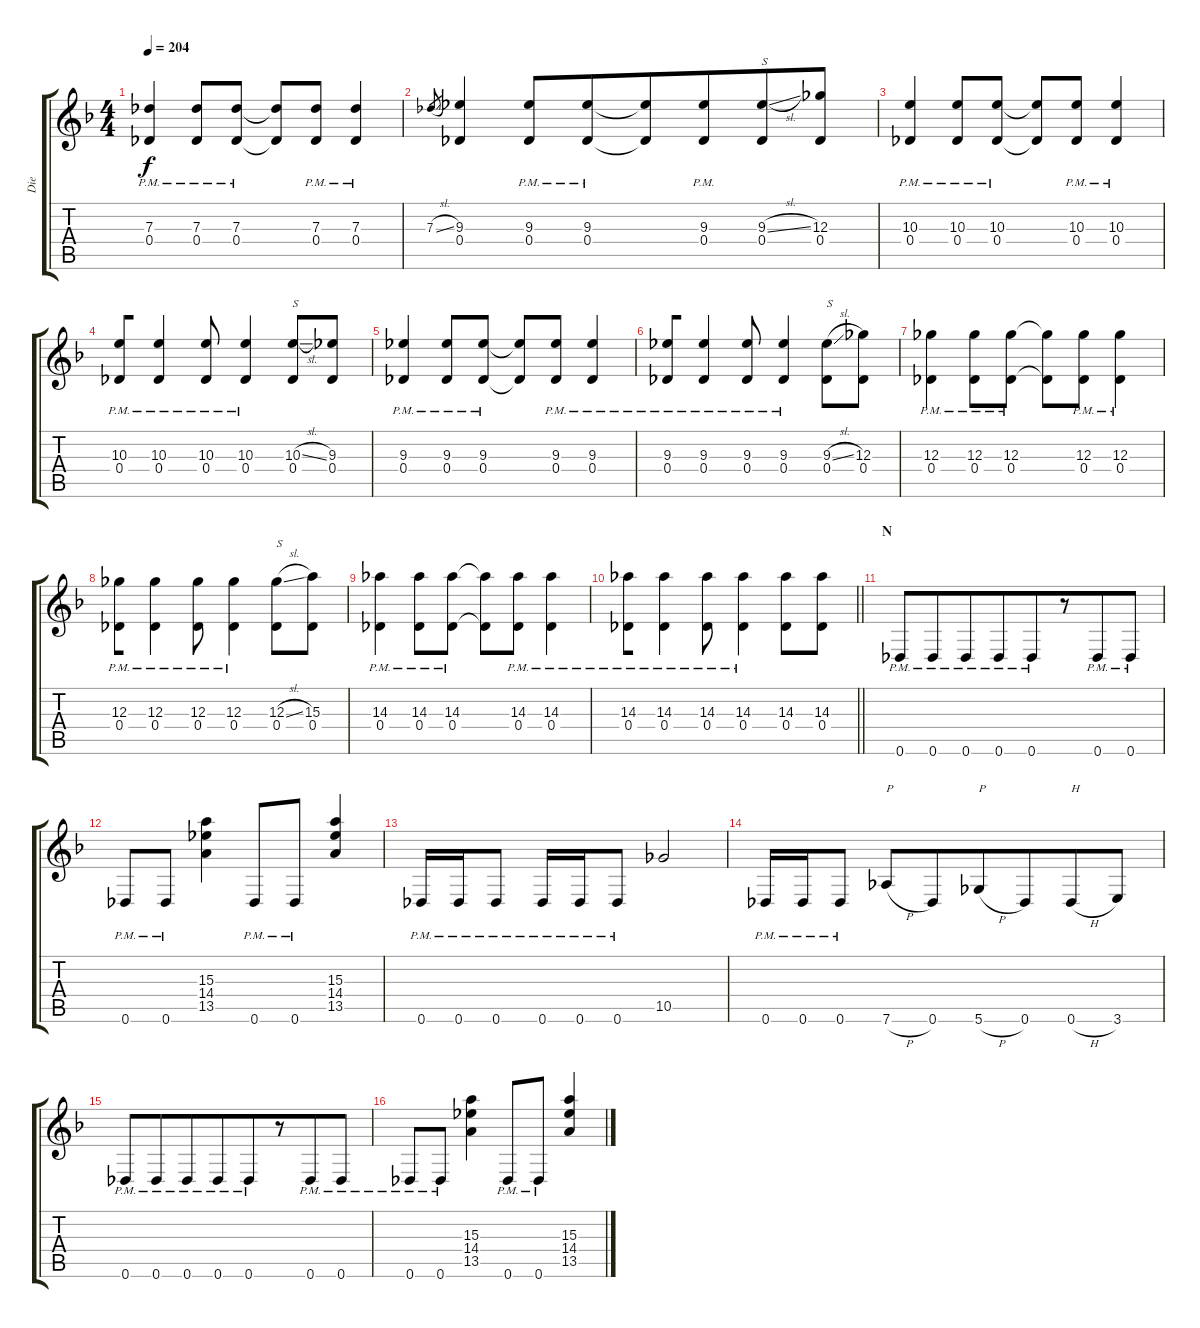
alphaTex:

\track ("Die" "Die") {instrument distortionguitar}
\staff {score tabs}
\tuning (Eb4 Bb3 Gb3 Db3 Ab2 Db2) {hide}
\ts (4 4)
\tempo 204
\clef g2
\ks f
(7.3{pm} 0.4{pm}).4{dy f beam merge} (7.3{pm} 0.4{pm}).8 (7.3{pm} 0.4{pm}).8 (7.3{t} 0.4{t}).8{beam merge} (7.3{pm} 0.4{pm}).8{beam merge} (7.3{pm} 0.4{pm}).4 |
7.3{sl}.8{gr} (9.3 0.4).4 (9.3{pm} 0.4{pm}).8 (9.3{pm} 0.4{pm}).8{beam merge} (9.3{t} 0.4{t}).8{beam Up beam merge} (9.3{pm} 0.4{pm}).8{beam Up beam merge} (9.3{sl} 0.4).8{txt "S" beam Up beam merge} (12.3 0.4).8{beam Up} |
(10.3{pm} 0.4{pm}).4{beam merge} (10.3{pm} 0.4{pm}).8 (10.3{pm} 0.4{pm}).8 (10.3{t} 0.4{t}).8{beam merge} (10.3{pm} 0.4{pm}).8{beam merge} (10.3{pm} 0.4{pm}).4 |
(10.3{pm} 0.4{pm}).8{beam merge} (10.3{pm} 0.4{pm}).4 (10.3{pm} 0.4{pm}).8 (10.3{pm} 0.4{pm}).4 (10.3{sl} 0.4).8{txt "S"} (9.3 0.4).8 |
(9.3{pm} 0.4{pm}).4{beam merge} (9.3{pm} 0.4{pm}).8 (9.3{pm} 0.4{pm}).8 (9.3{t} 0.4{t}).8{beam merge} (9.3{pm} 0.4{pm}).8{beam merge} (9.3{pm} 0.4{pm}).4 |
(9.3{pm} 0.4{pm}).8{beam merge} (9.3{pm} 0.4{pm}).4 (9.3{pm} 0.4{pm}).8 (9.3{pm} 0.4{pm}).4 (9.3{sl} 0.4).8{txt "S"} (12.3 0.4).8 |
(12.3{pm} 0.4{pm}).4{beam merge} (12.3{pm} 0.4{pm}).8 (12.3{pm} 0.4{pm}).8 (12.3{t} 0.4{t}).8{beam merge} (12.3{pm} 0.4{pm}).8{beam merge} (12.3{pm} 0.4{pm}).4 |
(12.3{pm} 0.4{pm}).8{beam merge} (12.3{pm} 0.4{pm}).4 (12.3{pm} 0.4{pm}).8 (12.3{pm} 0.4{pm}).4 (12.3{sl} 0.4).8{txt "S"} (15.3 0.4).8 |
(14.3{pm} 0.4{pm}).4{beam merge} (14.3{pm} 0.4{pm}).8 (14.3{pm} 0.4{pm}).8 (14.3{t} 0.4{t}).8{beam merge} (14.3{pm} 0.4{pm}).8{beam merge} (14.3{pm} 0.4{pm}).4 |
\barLineRight lightlight
(14.3{pm} 0.4{pm}).8{beam merge} (14.3{pm} 0.4{pm}).4 (14.3{pm} 0.4{pm}).8 (14.3{pm} 0.4{pm}).4 (14.3 0.4).8 (14.3 0.4).8 |
\section ("" "N")
0.6{pm}.8{beam merge} 0.6{pm}.8{beam merge} 0.6{pm}.8 0.6{pm}.8{beam merge} 0.6{pm}.8{beam merge} r.8{beam merge} 0.6{pm}.8{beam merge} 0.6{pm}.8 |
0.6{pm}.8{beam merge} 0.6{pm}.8 (15.3 14.4 13.5).4 0.6{pm}.8{beam merge} 0.6{pm}.8{beam merge} (15.3 14.4 13.5).4 |
0.6{pm}.16{beam merge} 0.6{pm}.16 0.6{pm}.8 0.6{pm}.16{beam merge} 0.6{pm}.16 0.6{pm}.8 10.5.2 |
0.6{pm}.16{beam merge} 0.6{pm}.16 0.6{pm}.8 7.6{h}.8{txt "P" beam merge} 0.6.8{beam merge} 5.6{h}.8{txt "P" beam merge} 0.6.8{beam merge} 0.6{h}.8{txt "H"} 3.6.8 |
0.6{pm}.8{beam merge} 0.6{pm}.8{beam merge} 0.6{pm}.8 0.6{pm}.8{beam merge} 0.6{pm}.8{beam merge} r.8{beam merge} 0.6{pm}.8{beam merge} 0.6{pm}.8 |
0.6{pm}.8{beam merge} 0.6{pm}.8 (15.3 14.4 13.5).4 0.6{pm}.8{beam merge} 0.6{pm}.8{beam merge} (15.3 14.4 13.5).4
